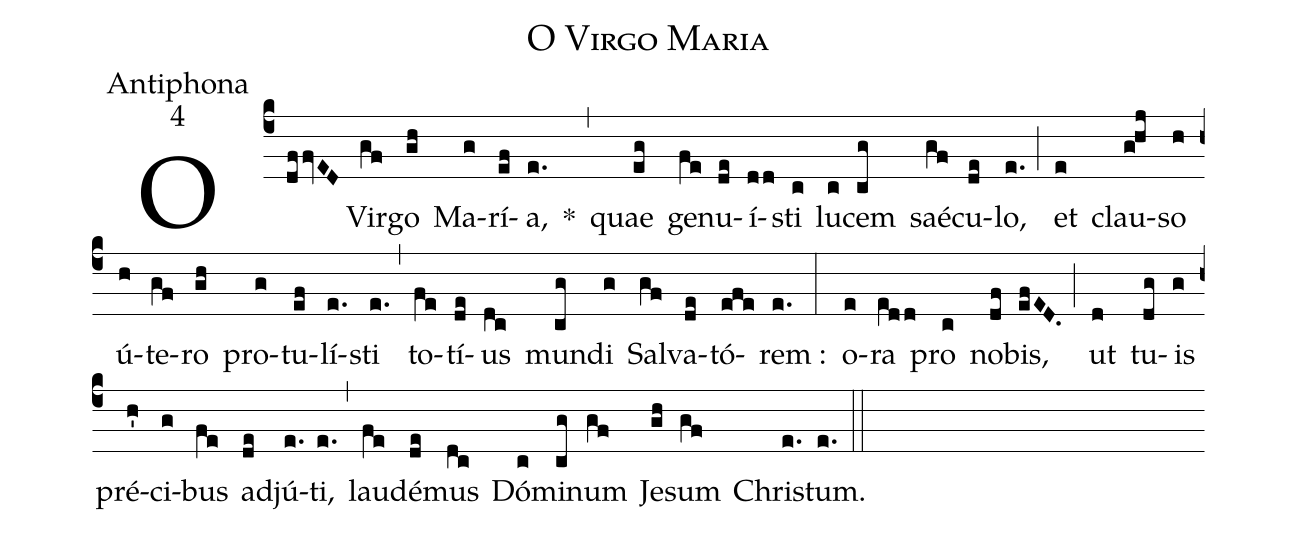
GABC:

name:O Virgo Maria;
office-part:Antiphona;
mode:4;
%%
(c4) O(dffvED) Vir(gf)go(gh) Ma(g)rí(ef)a,(e.) *(,) quae(eg) ge(fe)nu(de)í(dd)sti(c) lu(c)cem(cg) saé(gf)cu(de)lo,(e.) (;) et(e) clau(ghj)so(h) ú(h)te(gf)ro(gh) pro(g)tu(ef)lí(e.)sti(e.) (,) to(fe)tí(de)us(dc) mun(cg)di(g) Sal(gf)va(de)tó(efe)rem :(e.) (:) o(e)ra(e[ll:1]dd)  pro(c) no(df)bis,(efED.) (;) ut(d) tu(dg)is(g) pré(h')ci(g)bus(fe) ad(de)jú(e.)ti,(e.) (,) lau(fe)dé(de)mus(dc) Dó(c)mi(cg)num(gf) Je(gh)sum(gf) Chri(e.)stum.(e.) (::)
